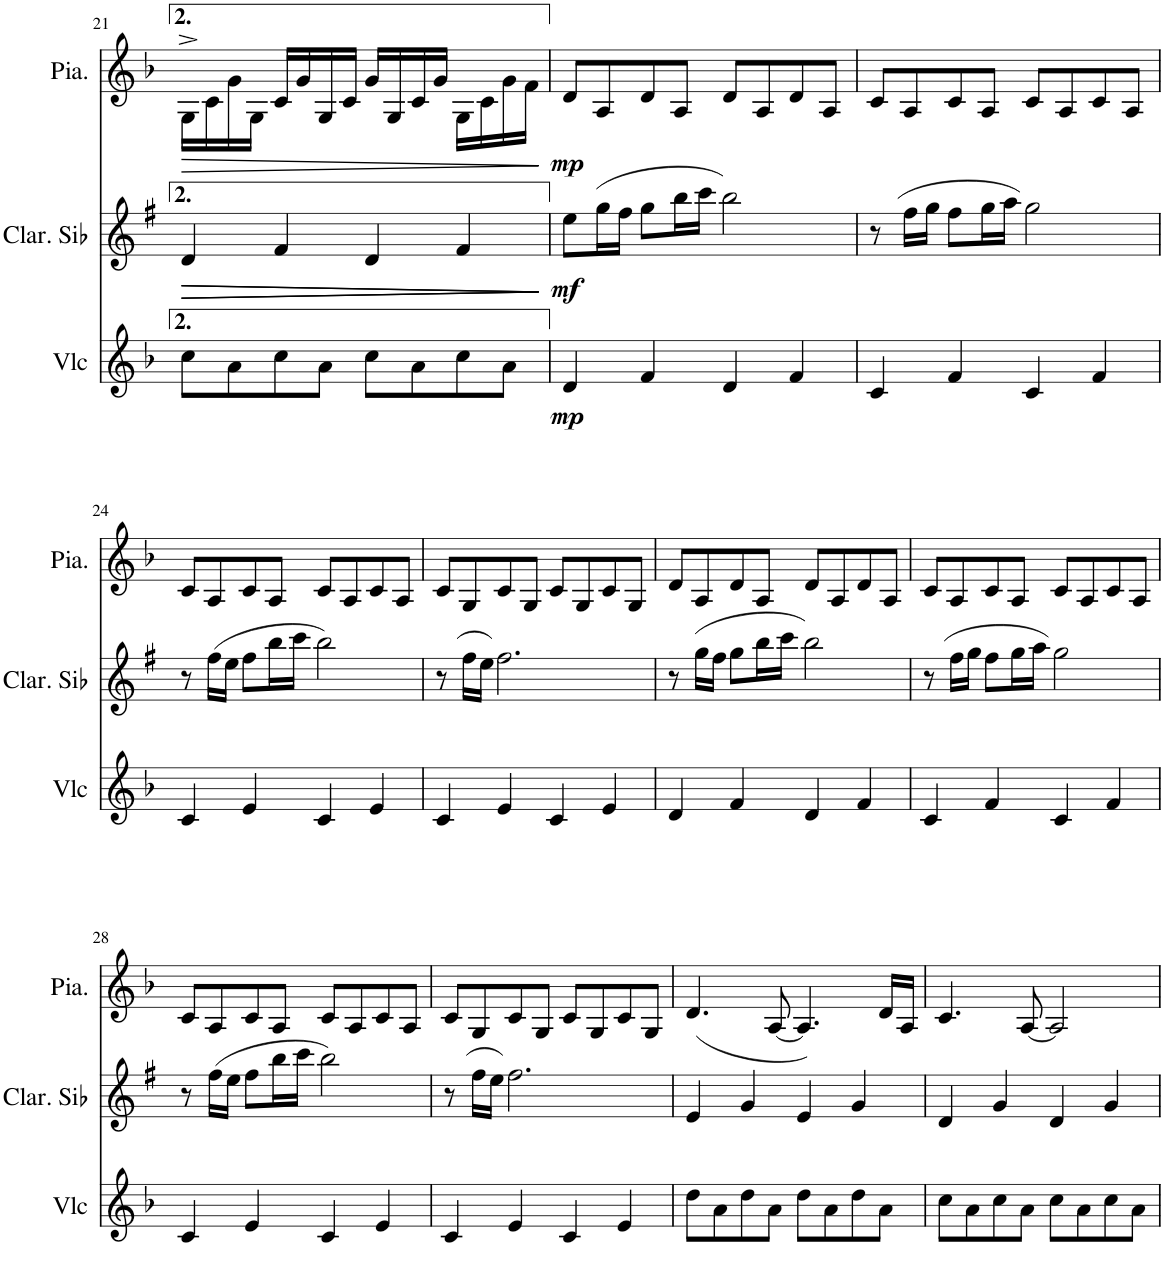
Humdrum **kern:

**kern	**dynam	**kern	**dynam	**kern	**dynam
*part3	*part3	*part2	*part2	*part1	*part1
*staff3	*staff3	*staff2	*staff2	*staff1	*staff1
*I"Violoncelle	*	*I"Clarinette en Sib	*	*I"Piano	*
*I'Vlc	*	*I'Clar. Sib	*	*I'Pia.	*
!!LO:PB:g=z
*clefG2	*	*clefG2	*	*clefG2	*
*	*	*Trd1c2	*	*	*
*k[b-]	*	*k[f#]	*	*k[b-]	*
*M4/4	*	*M4/4	*	*M4/4	*
=21	=21	=21	=21	=21	=21
!	!	!	!LO:HP:b	!	!LO:HP:b
8cc\L	.	4d/	>	16G^\LL	>
.	.	.	.	16c\	.
8a\	.	.	.	16g\	.
.	.	.	.	16G\JJ	.
!	!	!	!LO:HP:b	!	!
8cc\	.	4f#/	>	16c/LL	.
.	.	.	.	16g/	.
8a\J	.	.	.	16G/	.
.	.	.	.	16c/JJ	.
8cc\L	.	4d/	.	16g/LL	.
.	.	.	.	16G/	.
8a\	.	.	.	16c/	.
.	.	.	.	16g/JJ	.
8cc\	.	4f#/	.	16G\LL	.
.	.	.	.	16c\	.
8a\J	.	.	.	16g\	.
.	.	.	.	16f\JJ	.
.	.	.	] ]	.	]
=22	=22	=22	=22	=22	=22
!	!LO:DY:b	!	!LO:DY:b	!	!LO:DY:b
4d/	mp	8ee\L	mf	8d/L	mp
.	.	(16gg\L	.	8A/	.
.	.	16ff#\JJ	.	.	.
4f/	.	8gg\L	.	8d/	.
.	.	16bb\L	.	8A/J	.
.	.	16ccc\JJ	.	.	.
4d/	.	2bb\)	.	8d/L	.
.	.	.	.	8A/	.
4f/	.	.	.	8d/	.
.	.	.	.	8A/J	.
=23	=23	=23	=23	=23	=23
4c/	.	8r	.	8c/L	.
.	.	(16ff#\LL	.	8A/	.
.	.	16gg\JJ	.	.	.
4f/	.	8ff#\L	.	8c/	.
.	.	16gg\L	.	8A/J	.
.	.	16aa\JJ	.	.	.
4c/	.	2gg\)	.	8c/L	.
.	.	.	.	8A/	.
4f/	.	.	.	8c/	.
.	.	.	.	8A/J	.
!!LO:LB:g=z
=24	=24	=24	=24	=24	=24
4c/	.	8r	.	8c/L	.
.	.	(16ff#\LL	.	8A/	.
.	.	16ee\JJ	.	.	.
4e/	.	8ff#\L	.	8c/	.
.	.	16bb\L	.	8A/J	.
.	.	16ccc\JJ	.	.	.
4c/	.	2bb\)	.	8c/L	.
.	.	.	.	8A/	.
4e/	.	.	.	8c/	.
.	.	.	.	8A/J	.
=25	=25	=25	=25	=25	=25
4c/	.	8r	.	8c/L	.
.	.	(16ff#\LL	.	8G/	.
.	.	16ee\JJ	.	.	.
4e/	.	2.ff#\)	.	8c/	.
.	.	.	.	8G/J	.
4c/	.	.	.	8c/L	.
.	.	.	.	8G/	.
4e/	.	.	.	8c/	.
.	.	.	.	8G/J	.
=26	=26	=26	=26	=26	=26
4d/	.	8r	.	8d/L	.
.	.	(16gg\LL	.	8A/	.
.	.	16ff#\JJ	.	.	.
4f/	.	8gg\L	.	8d/	.
.	.	16bb\L	.	8A/J	.
.	.	16ccc\JJ	.	.	.
4d/	.	2bb\)	.	8d/L	.
.	.	.	.	8A/	.
4f/	.	.	.	8d/	.
.	.	.	.	8A/J	.
=27	=27	=27	=27	=27	=27
4c/	.	8r	.	8c/L	.
.	.	(16ff#\LL	.	8A/	.
.	.	16gg\JJ	.	.	.
4f/	.	8ff#\L	.	8c/	.
.	.	16gg\L	.	8A/J	.
.	.	16aa\JJ	.	.	.
4c/	.	2gg\)	.	8c/L	.
.	.	.	.	8A/	.
4f/	.	.	.	8c/	.
.	.	.	.	8A/J	.
!!LO:LB:g=z
=28	=28	=28	=28	=28	=28
4c/	.	8r	.	8c/L	.
.	.	(16ff#\LL	.	8A/	.
.	.	16ee\JJ	.	.	.
4e/	.	8ff#\L	.	8c/	.
.	.	16bb\L	.	8A/J	.
.	.	16ccc\JJ	.	.	.
4c/	.	2bb\)	.	8c/L	.
.	.	.	.	8A/	.
4e/	.	.	.	8c/	.
.	.	.	.	8A/J	.
=29	=29	=29	=29	=29	=29
4c/	.	8r	.	8c/L	.
.	.	(16ff#\LL	.	8G/	.
.	.	16ee\JJ	.	.	.
4e/	.	2.ff#\)	.	8c/	.
.	.	.	.	8G/J	.
4c/	.	.	.	8c/L	.
.	.	.	.	8G/	.
4e/	.	.	.	8c/	.
.	.	.	.	8G/J	.
=30	=30	=30	=30	=30	=30
8dd\L	.	4e/	.	(4.d/	.
8a\	.	.	.	.	.
8dd\	.	4g/	.	.	.
8a\J	.	.	.	[8A/	.
8dd\L	.	4e/	.	4.A/])	.
8a\	.	.	.	.	.
8dd\	.	4g/	.	.	.
8a\J	.	.	.	16d/LL	.
.	.	.	.	16A/JJ	.
=31	=31	=31	=31	=31	=31
8cc\L	.	4d/	.	4.c/	.
8a\	.	.	.	.	.
8cc\	.	4g/	.	.	.
8a\J	.	.	.	[8A/	.
8cc\L	.	4d/	.	2A/]	.
8a\	.	.	.	.	.
8cc\	.	4g/	.	.	.
8a\J	.	.	.	.	.
=	=	=	=	=	=
*-	*-	*-	*-	*-	*-
